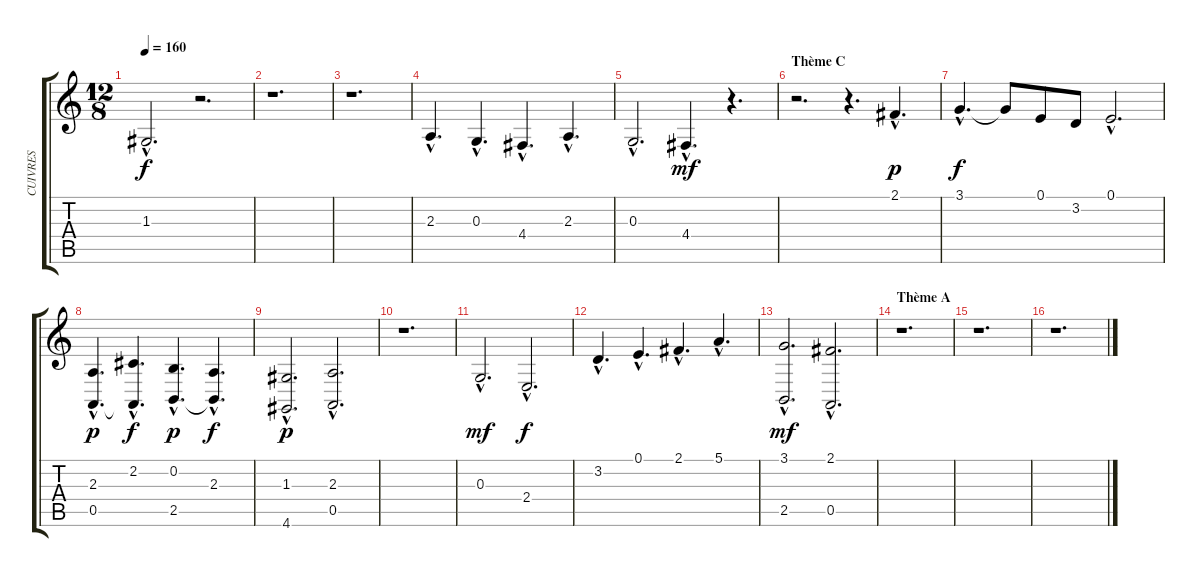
\track ("CUIVRES" "CUIVRES") {instrument trombone}
\staff {score tabs}
\tuning (E4 B3 G3 D3 A2 E2) {hide}
\ts (12 8)
\tempo 160
\clef g2
\ks c
1.3{hac t}.2{d dy f} r.2{d} |
r.1{d} |
r.1{d} |
2.3{hac}.4{d} 0.3{hac}.4{d} 4.4{hac}.4{d} 2.3{hac}.4{d} |
0.3{hac}.2{d} 4.4{hac}.4{d dy mf} r.4{d} |
\section ("" "Thème C")
r.2{d} r.4{d} 2.1{hac}.4{d dy p} |
3.1{hac}.4{d dy f} 3.1{t}.8 0.1.8 3.2.8 0.1{hac}.2{d} |
(2.3{hac} 0.5{hac}).4{d dy p} (2.2{hac} 0.5{hac t}).4{d dy f} (0.2{hac} 2.5{hac}).4{d dy p} (2.3{hac} 2.5{hac t}).4{d dy f} |
(1.3{hac} 4.6{hac}).2{d dy p} (2.3{hac} 0.5{hac}).2{d} |
r.1{d} |
0.3{hac}.2{d dy mf} 2.4{hac}.2{d dy f} |
3.2{hac}.4{d} 0.1{hac}.4{d} 2.1{hac}.4{d} 5.1{hac}.4{d} |
(3.1{hac} 2.5{hac}).2{d dy mf} (2.1{hac} 0.5{hac}).2{d} |
\section ("" "Thème A")
r.1{d} |
r.1{d} |
r.1{d}
